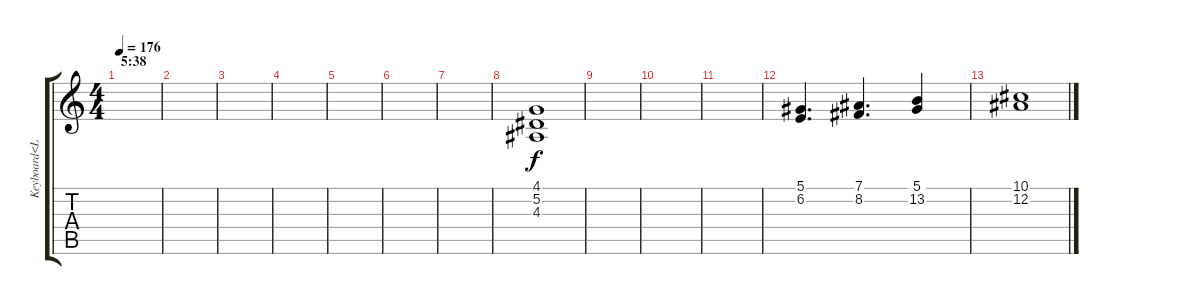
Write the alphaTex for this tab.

\track ("Keyboard<L>" "Keyboard<L") {instrument stringensemble1}
\staff {score tabs}
\tuning (Eb4 Bb3 Gb3 Db3 Ab2 Eb2) {hide}
\ts (4 4)
\section ("" "5:38")
\tempo 176
\clef g2
\ks c
|
|
|
|
|
|
|
(4.1 5.2 4.3).1{instrument trombone} |
|
|
|
(5.1 6.2).4{d} (7.1 8.2).4{d} (5.1 13.2).4 |
(10.1 12.2).1
